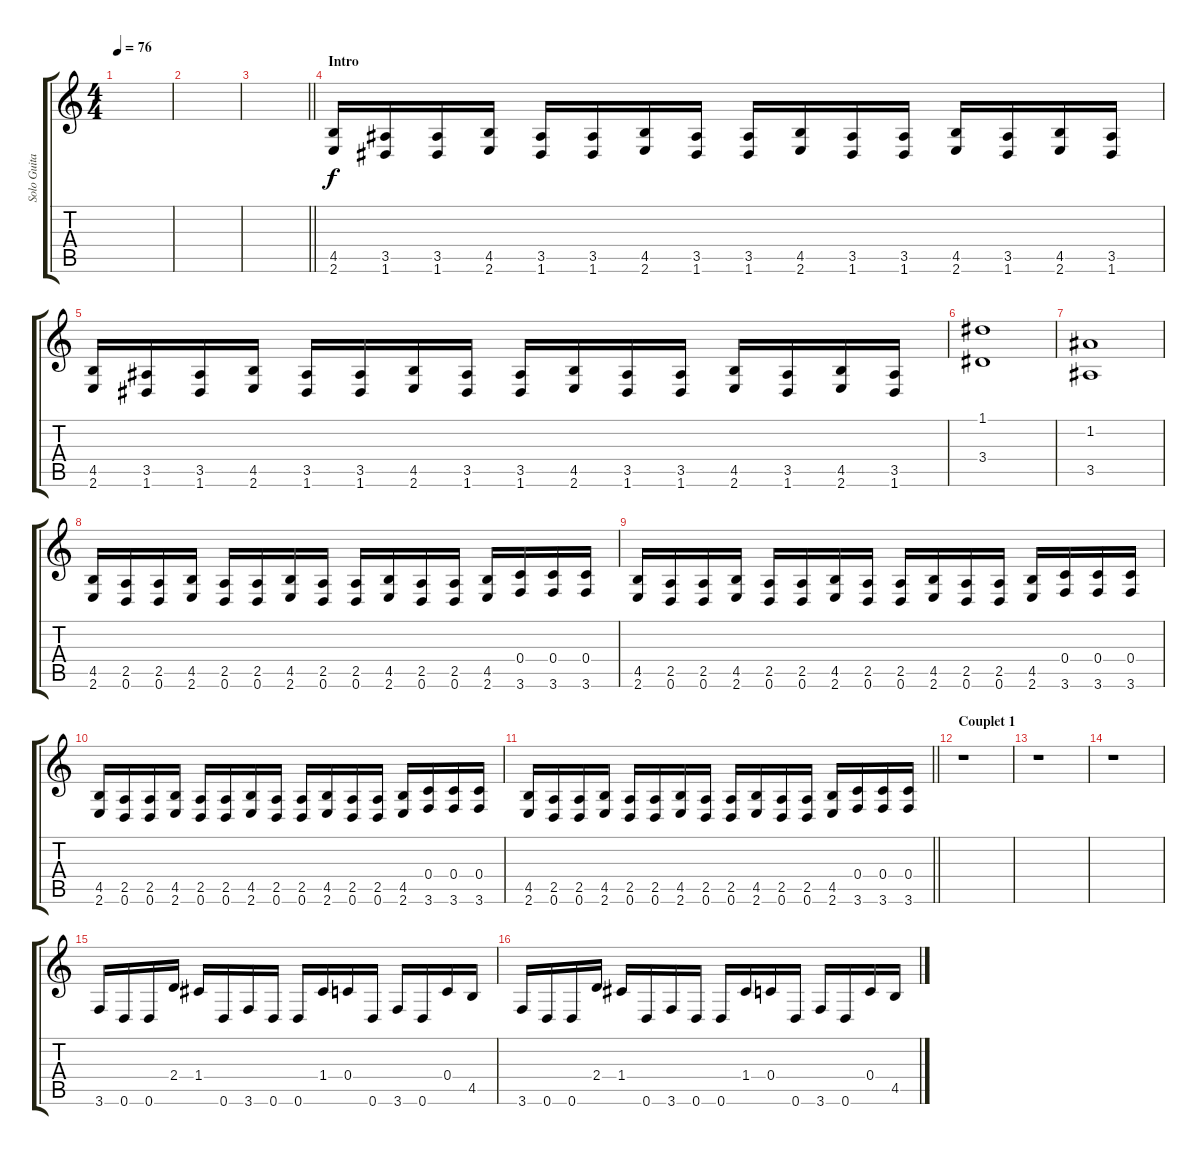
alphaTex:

\track ("Solo Guitar" "Solo Guita") {instrument distortionguitar}
\staff {score tabs}
\tuning (D4 A3 F3 C3 G2 D2) {hide}
\ts (4 4)
\tempo 76
\clef g2
\ks c
|
|
\barLineRight lightlight
|
\section ("" "Intro")
(4.5 2.6).16 (3.5 1.6).16 (3.5 1.6).16 (4.5 2.6).16 (3.5 1.6).16 (3.5 1.6).16 (4.5 2.6).16 (3.5 1.6).16 (3.5 1.6).16 (4.5 2.6).16 (3.5 1.6).16 (3.5 1.6).16 (4.5 2.6).16 (3.5 1.6).16 (4.5 2.6).16 (3.5 1.6).16 |
(4.5 2.6).16 (3.5 1.6).16 (3.5 1.6).16 (4.5 2.6).16 (3.5 1.6).16 (3.5 1.6).16 (4.5 2.6).16 (3.5 1.6).16 (3.5 1.6).16 (4.5 2.6).16 (3.5 1.6).16 (3.5 1.6).16 (4.5 2.6).16 (3.5 1.6).16 (4.5 2.6).16 (3.5 1.6).16 |
(1.1 3.4).1 |
(1.2 3.5).1 |
(4.5 2.6).16 (2.5 0.6).16 (2.5 0.6).16 (4.5 2.6).16 (2.5 0.6).16 (2.5 0.6).16 (4.5 2.6).16 (2.5 0.6).16 (2.5 0.6).16 (4.5 2.6).16 (2.5 0.6).16 (2.5 0.6).16 (4.5 2.6).16 (0.4 3.6).16 (0.4 3.6).16 (0.4 3.6).16 |
(4.5 2.6).16 (2.5 0.6).16 (2.5 0.6).16 (4.5 2.6).16 (2.5 0.6).16 (2.5 0.6).16 (4.5 2.6).16 (2.5 0.6).16 (2.5 0.6).16 (4.5 2.6).16 (2.5 0.6).16 (2.5 0.6).16 (4.5 2.6).16 (0.4 3.6).16 (0.4 3.6).16 (0.4 3.6).16 |
(4.5 2.6).16 (2.5 0.6).16 (2.5 0.6).16 (4.5 2.6).16 (2.5 0.6).16 (2.5 0.6).16 (4.5 2.6).16 (2.5 0.6).16 (2.5 0.6).16 (4.5 2.6).16 (2.5 0.6).16 (2.5 0.6).16 (4.5 2.6).16 (0.4 3.6).16 (0.4 3.6).16 (0.4 3.6).16 |
\barLineRight lightlight
(4.5 2.6).16 (2.5 0.6).16 (2.5 0.6).16 (4.5 2.6).16 (2.5 0.6).16 (2.5 0.6).16 (4.5 2.6).16 (2.5 0.6).16 (2.5 0.6).16 (4.5 2.6).16 (2.5 0.6).16 (2.5 0.6).16 (4.5 2.6).16 (0.4 3.6).16 (0.4 3.6).16 (0.4 3.6).16 |
\section ("" "Couplet 1")
r.1 |
r.1 |
r.1 |
3.6.16 0.6.16 0.6.16 2.4.16 1.4.16 0.6.16 3.6.16 0.6.16 0.6.16 1.4.16 0.4.16 0.6.16 3.6.16 0.6.16 0.4.16 4.5.16 |
3.6.16 0.6.16 0.6.16 2.4.16 1.4.16 0.6.16 3.6.16 0.6.16 0.6.16 1.4.16 0.4.16 0.6.16 3.6.16 0.6.16 0.4.16 4.5.16
